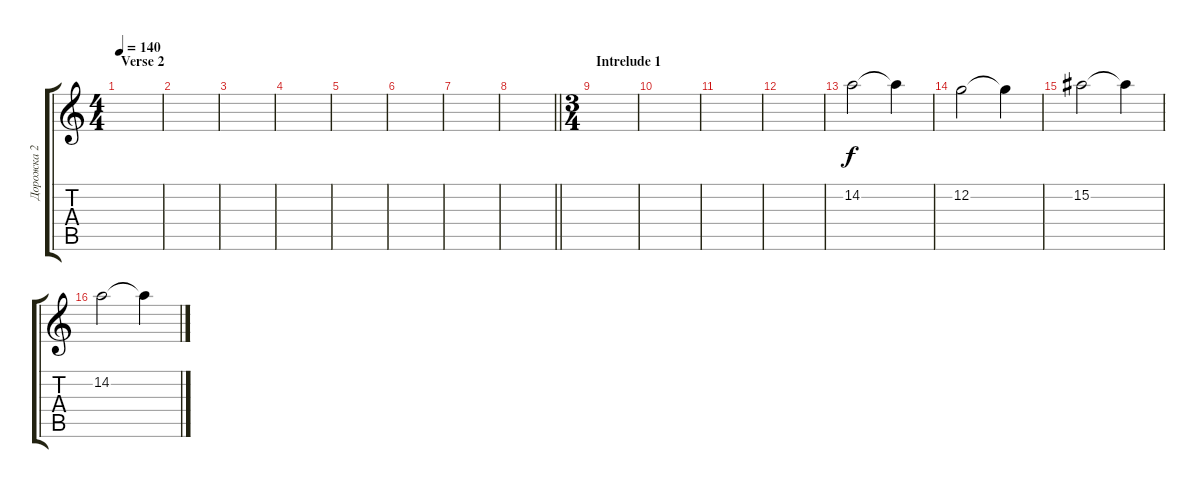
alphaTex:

\track ("Дорожка 2" "Дорожка 2") {instrument distortionguitar}
\staff {score tabs}
\tuning (C4 G3 Eb3 Bb2 F2 C2) {hide}
\ts (4 4)
\section ("" "Verse 2")
\tempo 140
\clef g2
\ks c
|
|
|
|
|
|
|
\barLineRight lightlight
|
\ts (3 4)
\section ("" "Intrelude 1")
|
|
|
|
14.2.2 14.2{t}.4 |
12.2.2 12.2{t}.4 |
15.2.2 15.2{t}.4 |
14.2.2 14.2{t}.4
